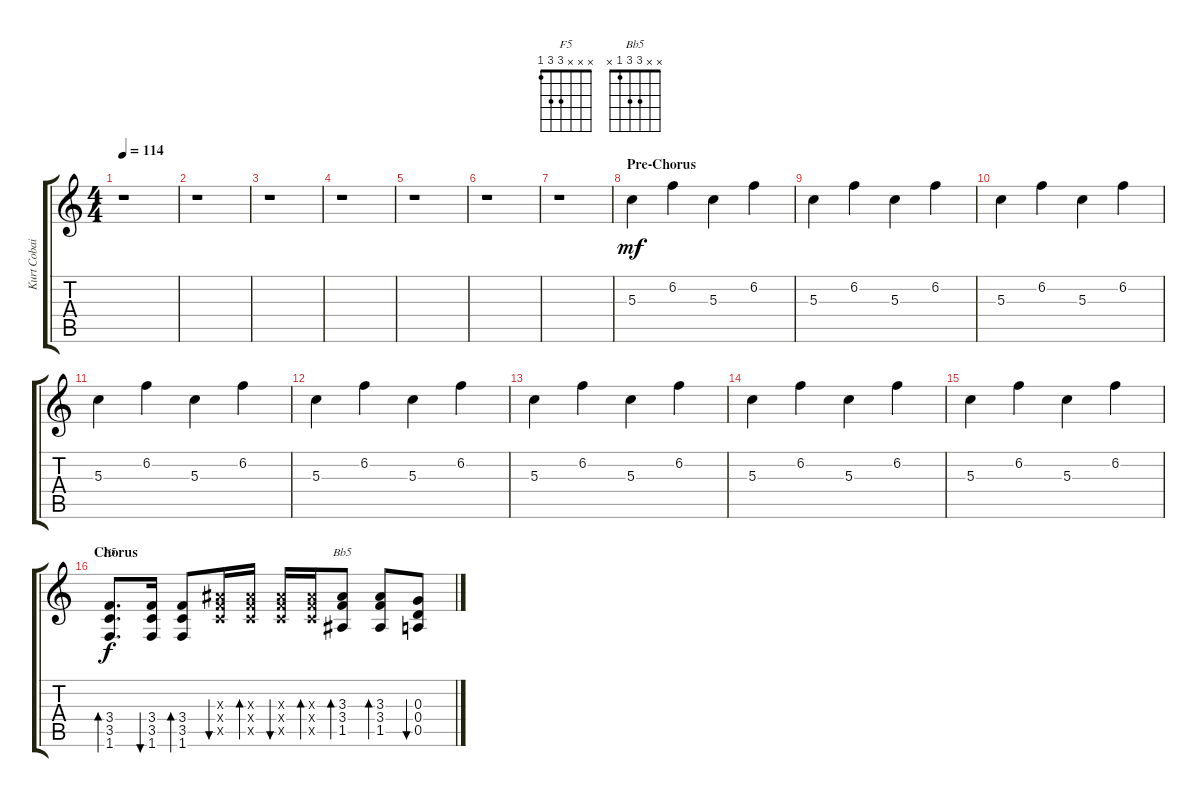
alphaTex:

\track ("Kurt Cobain - Main Guitar" "Kurt Cobai") {instrument distortionguitar}
\staff {score tabs}
\tuning (E4 B3 G3 D3 A2 E2) {hide}
\chord ("F5" x x x 3 3 1)
\chord ("Bb5" x x 3 3 1 x)
\ts (4 4)
\tempo 114
\clef g2
\ks c
r.1{dy f} |
r.1 |
r.1 |
r.1 |
r.1 |
r.1 |
r.1 |
\section ("" "Pre-Chorus")
5.3.4{dy mf} 6.2.4 5.3.4 6.2.4 |
5.3.4 6.2.4 5.3.4 6.2.4 |
5.3.4 6.2.4 5.3.4 6.2.4 |
5.3.4 6.2.4 5.3.4 6.2.4 |
5.3.4 6.2.4 5.3.4 6.2.4 |
5.3.4 6.2.4 5.3.4 6.2.4 |
5.3.4 6.2.4 5.3.4 6.2.4 |
5.3.4 6.2.4 5.3.4 6.2.4 |
\section ("" "Chorus")
(3.4 3.5 1.6).8{d bd 30 ch "F5" dy f} (3.4 3.5 1.6).16{bu 30} (3.4 3.5 1.6).8{bd 30} (3.3{x} 3.4{x} 3.5{x}).16{bu 30} (3.3{x} 3.4{x} 3.5{x}).16{bd 30} (3.3{x} 3.4{x} 3.5{x}).16{bu 30} (3.3{x} 3.4{x} 3.5{x}).16{bd 30} (3.3 3.4 1.5).8{bd 30 ch "Bb5"} (3.3 3.4 1.5).8{bd 30} (0.3 0.4 0.5).8{bu 30}
